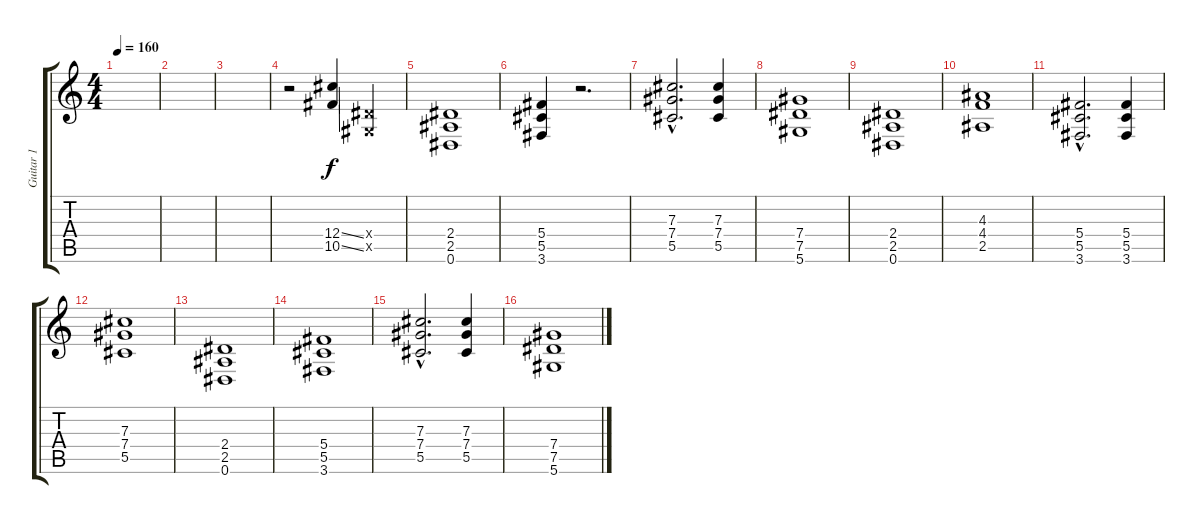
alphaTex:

\track ("Guitar 1" "Guitar 1") {instrument distortionguitar}
\staff {score tabs}
\tuning (Eb4 Bb3 Gb3 Db3 Ab2 Eb2) {hide}
\ts (4 4)
\tempo 160
\clef g2
\ks c
|
|
|
r.2 (12.4{ss} 10.5{ss}).4 (2.4{x} 0.5{x}).4 |
(2.4 2.5 0.6).1 |
(5.4 5.5 3.6).4 r.2{d} |
(7.3{hac} 7.4{hac} 5.5{hac}).2{d} (7.3 7.4 5.5).4 |
(7.4 7.5 5.6).1 |
(2.4 2.5 0.6).1 |
(4.3 4.4 2.5).1 |
(5.4{hac} 5.5{hac} 3.6{hac}).2{d} (5.4 5.5 3.6).4 |
(7.3 7.4 5.5).1 |
(2.4 2.5 0.6).1 |
(5.4 5.5 3.6).1 |
(7.3{hac} 7.4{hac} 5.5{hac}).2{d} (7.3 7.4 5.5).4 |
(7.4 7.5 5.6).1
